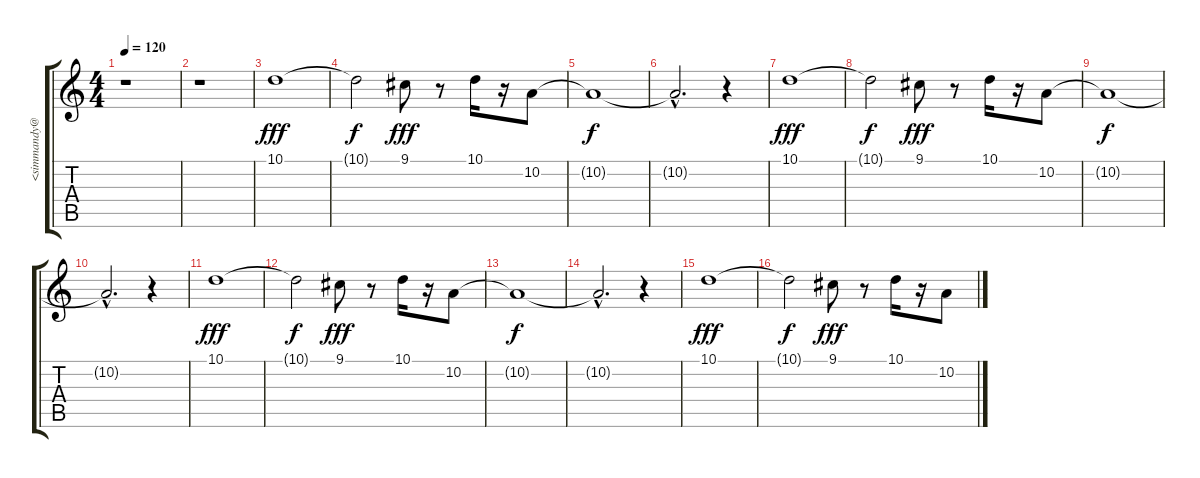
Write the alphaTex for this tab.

\track ("" "<simmandy@") {instrument shakuhachi}
\staff {score tabs}
\tuning (E4 B3 G3 D3 A2 E2) {hide}
\ts (4 4)
\tempo 120
\clef g2
\ks c
r.1{dy f} |
r.1 |
10.1.1{dy fff} |
10.1{t}.2{dy f} 9.1.8{dy fff} r.8 10.1.16 r.16 10.2.8 |
10.2{t}.1{dy f} |
10.2{hac t}.2{d} r.4 |
10.1.1{dy fff} |
10.1{t}.2{dy f} 9.1.8{dy fff} r.8 10.1.16 r.16 10.2.8 |
10.2{t}.1{dy f} |
10.2{hac t}.2{d} r.4 |
10.1.1{dy fff} |
10.1{t}.2{dy f} 9.1.8{dy fff} r.8 10.1.16 r.16 10.2.8 |
10.2{t}.1{dy f} |
10.2{hac t}.2{d} r.4 |
10.1.1{dy fff} |
10.1{t}.2{dy f} 9.1.8{dy fff} r.8 10.1.16 r.16 10.2.8
